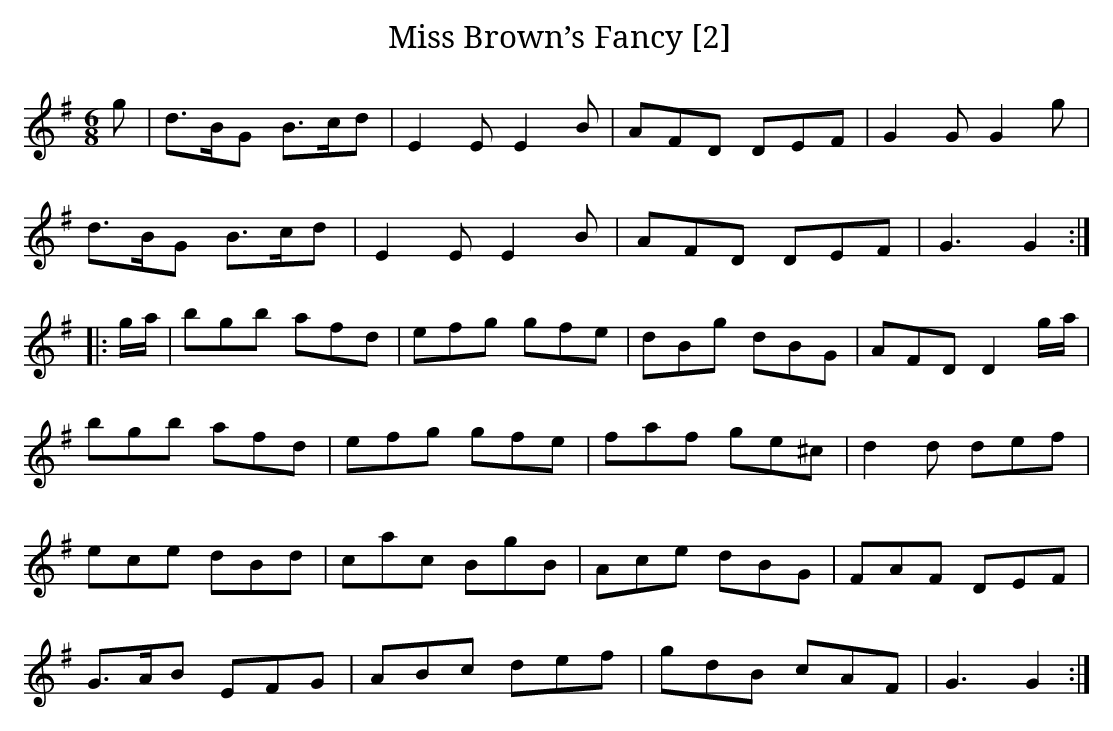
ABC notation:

X:1
T:Miss Brown’s Fancy [2]
M:6/8
L:1/8
K:G
g | d>BG B>cd | E2E E2B | AFD DEF | G2G G2g |
d>BG B>cd | E2E E2B | AFD DEF | G3 G2 :|
|: g/a/ | bgb afd | efg gfe | dBg dBG | AFD D2 g/a/ |
bgb afd | efg gfe | faf ge^c | d2d def |
ece dBd | cac BgB | Ace dBG | FAF DEF |
G>AB EFG | ABc def | gdB cAF | G3 G2 :|]
